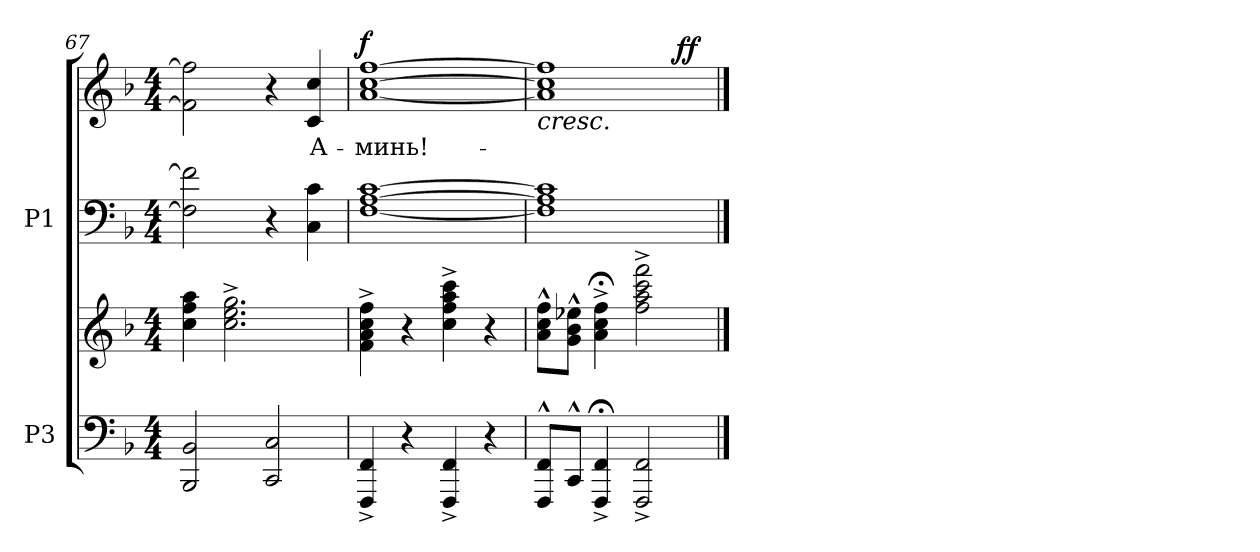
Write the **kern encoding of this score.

**kern	**kern	**kern	**kern	**text	**dynam
*part2	*part2	*part1	*part1	*part1	*part1
*staff4	*staff3	*staff2	*staff1	*staff1	*staff1/2
*I"P3	*	*I"P1	*	*	*
!!LO:LB:g=z
*clefF4	*clefG2	*clefF4	*clefG2	*	*
*k[b-]	*k[b-]	*k[b-]	*k[b-]	*	*
*F:	*F:	*F:	*F:	*	*
*M4/4	*M4/4	*M4/4	*M4/4	*	*
=67	=67	=67	=67	=67	=67
2BBB-i/ 2BB-i	4cci\ 4ffi 4aai	2Fi\] 2fi]	2fi\] 2ffi]	.	.
.	2.cci\^ 2.eei^ 2.ggi^	.	.	.	.
2CCi/ 2Ci	.	4r	4r	.	.
!	!	!	!	!LO:LY:b:color=#000000	!
.	.	4Ci\ 4ci	4ci/ 4cci	А-	.
=68	=68	=68	=68	=68	=68
!	!	!	!	!LO:LY:b:color=#000000	!
4FFFi/^ 4FFi^	4fi\^ 4ai^ 4cci^ 4ffi^	[<1Fi [>1Ai [>1ci	[<1ai [>1cci [>1ffi	-минь!-	f
4r	4r	.	.	.	.
4FFFi/^ 4FFi^	4cci\^ 4ffi^ 4aai^ 4ccci^	.	.	.	.
4r	4r	.	.	.	.
=69	=69	=69	=69	=69	=69
!	!	!	!	!	!LO:HP:b
*	*	*	*^	*	*
8FFFi/^^ 8FFi^^L	8ai\^^ 8cci^^ 8ffi^^L	1Fi] 1Ai] 1ci]	1ai] 1cci] 1ffi]	2.ryy	.	<
8CC^^i/J	8gi\^^ 8b-i^^ 8ee-Xi^^J	.	.	.	.	.
4FFFi/;^ 4FFi;^	4ai\;^ 4cci;^ 4ffi;^	.	.	.	.	.
2FFFi/^ 2FFi^	2ffi\^ 2aai^ 2ccci^ 2fffi^	.	.	.	.	.
.	.	.	.	4ryy	.	ff
.	.	.	.	.	.	[
*	*	*	*v	*v	*	*
==	==	==	==	==	==
*-	*-	*-	*-	*-	*-
